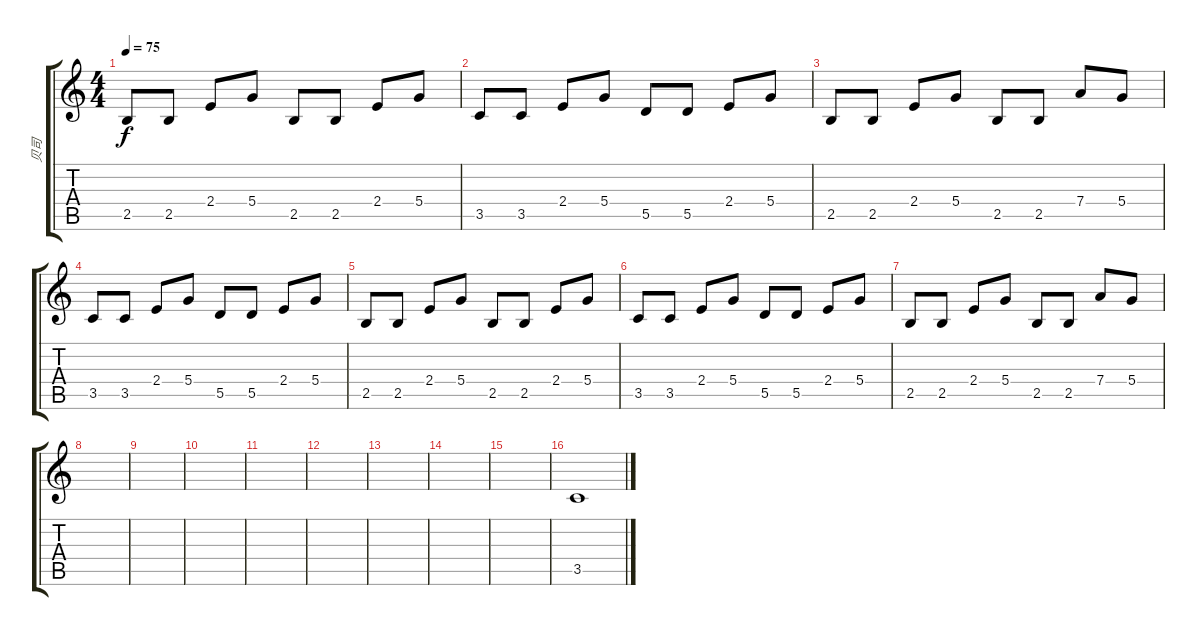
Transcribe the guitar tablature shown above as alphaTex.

\track ("贝司" "贝司") {instrument acousticbass}
\staff {score tabs}
\tuning (E4 B3 G3 D3 A2 E2) {hide}
\ts (4 4)
\tempo 75
\clef g2
\ks c
2.5.8{dy f} 2.5.8 2.4.8 5.4.8 2.5.8 2.5.8 2.4.8 5.4.8 |
3.5.8 3.5.8 2.4.8 5.4.8 5.5.8 5.5.8 2.4.8 5.4.8 |
2.5.8 2.5.8 2.4.8 5.4.8 2.5.8 2.5.8 7.4.8 5.4.8 |
3.5.8 3.5.8 2.4.8 5.4.8 5.5.8 5.5.8 2.4.8 5.4.8 |
2.5.8 2.5.8 2.4.8 5.4.8 2.5.8 2.5.8 2.4.8 5.4.8 |
3.5.8 3.5.8 2.4.8 5.4.8 5.5.8 5.5.8 2.4.8 5.4.8 |
2.5.8 2.5.8 2.4.8 5.4.8 2.5.8 2.5.8 7.4.8 5.4.8 |
|
|
|
|
|
|
|
|
3.5.1
